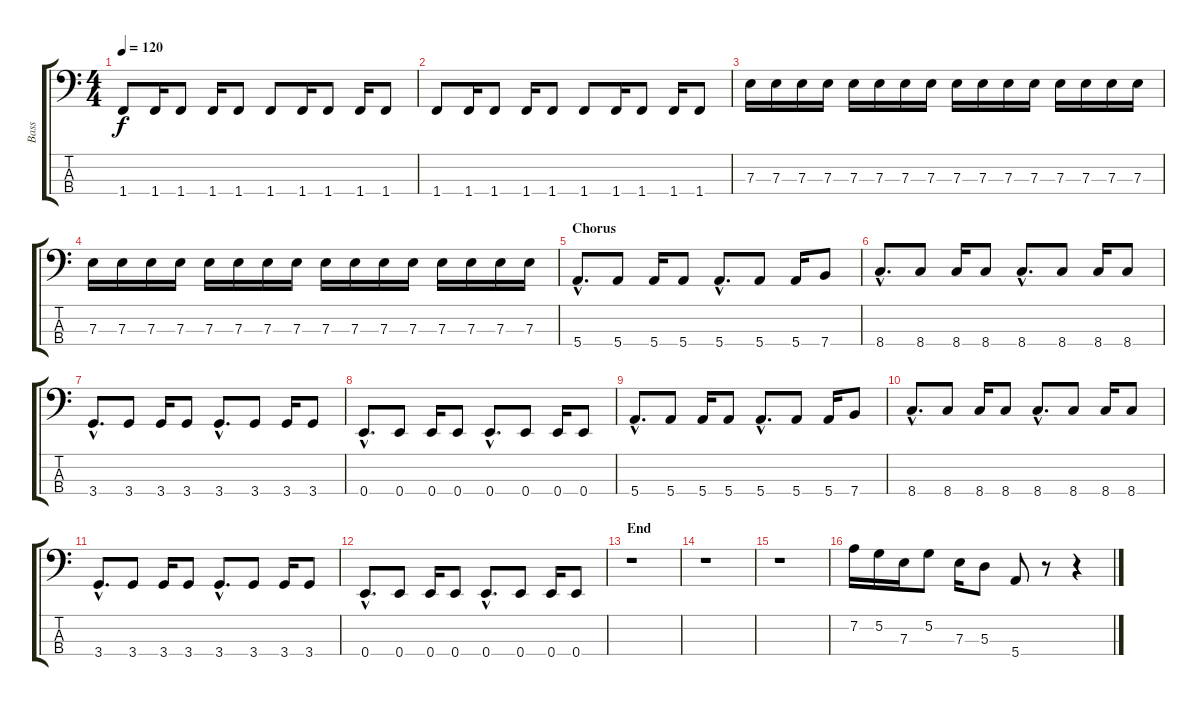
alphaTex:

\track ("Bass" "Bass") {instrument electricbassfinger}
\staff {score tabs}
\tuning (G2 D2 A1 E1) {hide}
\ts (4 4)
\tempo 120
\clef f4
\ks c
1.4.8{dy f} 1.4.16 1.4.8 1.4.16 1.4.8 1.4.8 1.4.16 1.4.8 1.4.16 1.4.8 |
1.4.8 1.4.16 1.4.8 1.4.16 1.4.8 1.4.8 1.4.16 1.4.8 1.4.16 1.4.8 |
7.3.16 7.3.16 7.3.16 7.3.16 7.3.16 7.3.16 7.3.16 7.3.16 7.3.16 7.3.16 7.3.16 7.3.16 7.3.16 7.3.16 7.3.16 7.3.16 |
7.3.16 7.3.16 7.3.16 7.3.16 7.3.16 7.3.16 7.3.16 7.3.16 7.3.16 7.3.16 7.3.16 7.3.16 7.3.16 7.3.16 7.3.16 7.3.16 |
\section ("" "Chorus")
5.4{hac}.8{d} 5.4.8 5.4.16 5.4.8 5.4{hac}.8{d} 5.4.8 5.4.16 7.4.8 |
8.4{hac}.8{d} 8.4.8 8.4.16 8.4.8 8.4{hac}.8{d} 8.4.8 8.4.16 8.4.8 |
3.4{hac}.8{d} 3.4.8 3.4.16 3.4.8 3.4{hac}.8{d} 3.4.8 3.4.16 3.4.8 |
0.4{hac}.8{d} 0.4.8 0.4.16 0.4.8 0.4{hac}.8{d} 0.4.8 0.4.16 0.4.8 |
5.4{hac}.8{d} 5.4.8 5.4.16 5.4.8 5.4{hac}.8{d} 5.4.8 5.4.16 7.4.8 |
8.4{hac}.8{d} 8.4.8 8.4.16 8.4.8 8.4{hac}.8{d} 8.4.8 8.4.16 8.4.8 |
3.4{hac}.8{d} 3.4.8 3.4.16 3.4.8 3.4{hac}.8{d} 3.4.8 3.4.16 3.4.8 |
0.4{hac}.8{d} 0.4.8 0.4.16 0.4.8 0.4{hac}.8{d} 0.4.8 0.4.16 0.4.8 |
\section ("" "End")
r.1 |
r.1 |
r.1 |
7.2.16 5.2.16 7.3.16 5.2.8 7.3.16 5.3.8 5.4.8 r.8 r.4
